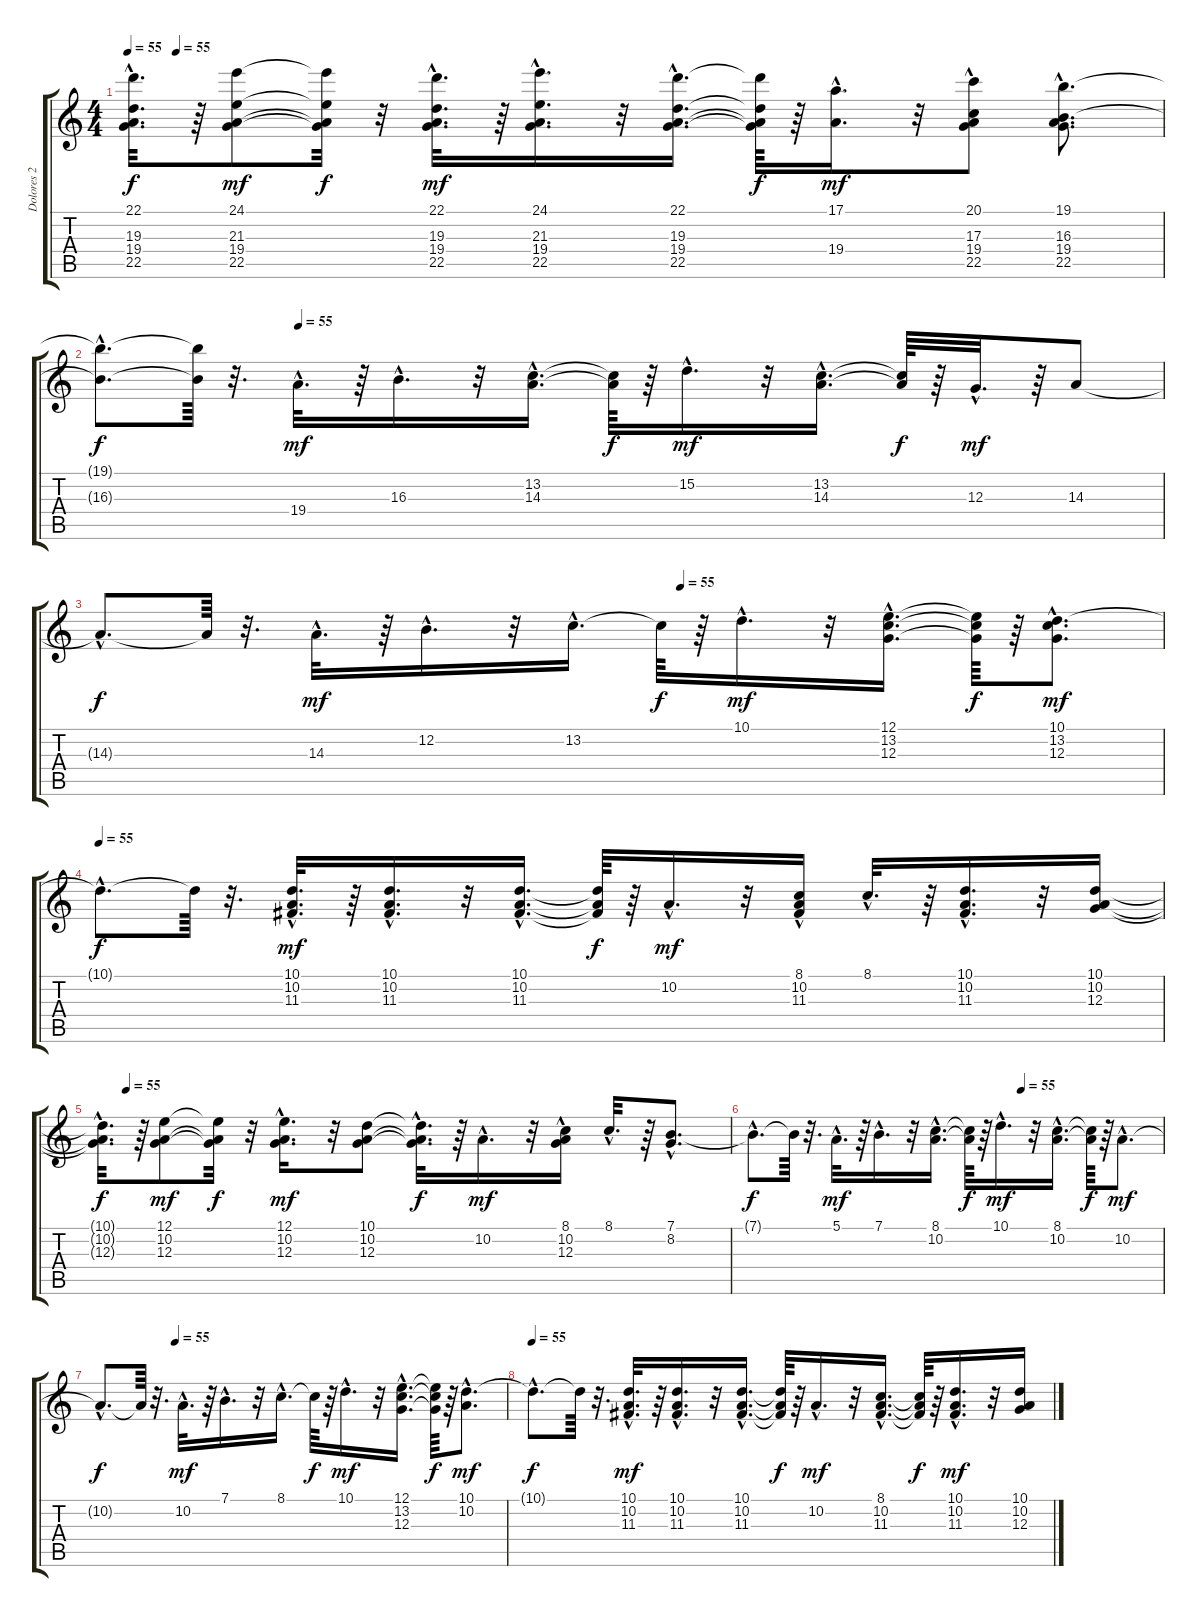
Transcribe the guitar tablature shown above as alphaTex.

\track ("Dolores 2" "Dolores 2") {instrument pad3polysynth}
\staff {score tabs}
\tuning (E4 B3 G3 D3 A2 E2) {hide}
\ts (4 4)
\tempo 55
\tempo (55 0.046875)
\clef g2
\ks c
(22.1{hac t} 19.3{hac t} 19.4{hac t} 22.5{hac t}).32{d dy f} r.64 (24.1 21.3 19.4 22.5).8{dy mf} (24.1{t} 21.3{t} 19.4{t} 22.5{t}).32{dy f} r.32 (22.1{hac} 19.3{hac} 19.4{hac} 22.5{hac}).32{d dy mf} r.64 (24.1{hac} 21.3{hac} 19.4{hac} 22.5{hac}).16{d} r.32 (22.1{hac} 19.3{hac} 19.4{hac} 22.5{hac}).16{d} (22.1{t} 19.3{t} 19.4{t} 22.5{t}).64{dy f} r.64 (17.1{hac} 19.4{hac}).16{d dy mf} r.32 (20.1{hac} 17.3{hac} 19.4 22.5).8 (19.1{hac} 16.3{hac} 19.4 22.5).8{d} |
\tempo (55 0.1875)
(19.1{hac t} 16.3{hac t}).8{d dy f} (19.1{t} 16.3{t}).64 r.32{d} 19.4{hac}.32{d dy mf} r.64 16.3{hac}.16{d} r.32 (13.2{hac} 14.3{hac}).16{d} (13.2{t} 14.3{t}).64{dy f} r.64 15.2{hac}.16{d dy mf} r.32 (13.2{hac} 14.3{hac}).16{d} (13.2{t} 14.3{t}).64{dy f} r.64 12.3{hac}.32{d dy mf} r.64 14.3.8 |
\tempo (55 0.546875)
14.3{hac t}.8{d dy f} 14.3{t}.64 r.32{d} 14.3{hac}.32{d dy mf} r.64 12.2{hac}.16{d} r.32 13.2{hac}.16{d} 13.2{t}.64{dy f} r.64 10.1{hac}.16{d dy mf} r.32 (12.1{hac} 13.2{hac} 12.3{hac}).16{d} (12.1{t} 13.2{t} 12.3{t}).64{dy f} r.64 (10.1{hac} 13.2 12.3).8{d dy mf} |
\tempo 55
10.1{hac t}.8{d dy f} 10.1{t}.64 r.32{d} (10.1{hac} 10.2{hac} 11.3{hac}).32{d dy mf} r.64 (10.1{hac} 10.2{hac} 11.3{hac}).16{d} r.32 (10.1{hac} 10.2{hac} 11.3{hac}).16{d} (10.1{t} 10.2{t} 11.3{t}).64{dy f} r.64 10.2{hac}.16{d dy mf} r.32 (8.1{hac} 10.2{hac} 11.3{hac}).16 8.1{hac}.32{d} r.64 (10.1{hac} 10.2{hac} 11.3{hac}).16{d} r.32 (10.1 10.2 12.3).16 |
\tempo (55 0.046875)
(10.1{hac t} 10.2{hac t} 12.3{hac t}).32{d dy f} r.64 (12.1 10.2 12.3).8{dy mf} (12.1{t} 10.2{t} 12.3{t}).32{dy f} r.32 (12.1{hac} 10.2{hac} 12.3{hac}).16{d dy mf} r.32 (10.1 10.2 12.3).8 (10.1{hac t} 10.2{hac t} 12.3{hac t}).32{d dy f} r.64 10.2{hac}.16{d dy mf} r.32 (8.1{hac} 10.2{hac} 12.3{hac}).16 8.1{hac}.32{d} r.64 (7.1{hac} 8.2).8{d} |
\tempo (55 0.65625)
7.1{hac t}.8{d dy f} 7.1{t}.64 r.32{d} 5.1{hac}.32{d dy mf} r.64 7.1{hac}.16{d} r.32 (8.1{hac} 10.2{hac}).16{d} (8.1{t} 10.2{t}).64{dy f} r.64 10.1{hac}.16{d dy mf} r.32 (8.1{hac} 10.2{hac}).16{d} (8.1{t} 10.2{t}).64{dy f} r.64 10.2{hac}.8{d dy mf} |
\tempo (55 0.1875)
10.2{hac t}.8{d dy f} 10.2{t}.64 r.32{d} 10.2{hac}.32{d dy mf} r.64 7.1{hac}.16{d} r.32 8.1{hac}.16{d} 8.1{t}.64{dy f} r.64 10.1{hac}.16{d dy mf} r.32 (12.1{hac} 13.2{hac} 12.3{hac}).16{d} (12.1{t} 13.2{t} 12.3{t}).64{dy f} r.64 (10.1{hac} 10.2).8{d dy mf} |
\tempo 55
10.1{hac t}.8{d dy f} 10.1{t}.64 r.32{d} (10.1{hac} 10.2{hac} 11.3{hac}).32{d dy mf} r.64 (10.1{hac} 10.2{hac} 11.3{hac}).16{d} r.32 (10.1{hac} 10.2{hac} 11.3{hac}).16{d} (10.1{t} 10.2{t} 11.3{t}).64{dy f} r.64 10.2{hac}.16{d dy mf} r.32 (8.1{hac} 10.2{hac} 11.3{hac}).16{d} (8.1{t} 10.2{t} 11.3{t}).64{dy f} r.64 (10.1{hac} 10.2{hac} 11.3{hac}).16{d dy mf} r.32 (10.1 10.2 12.3).16
